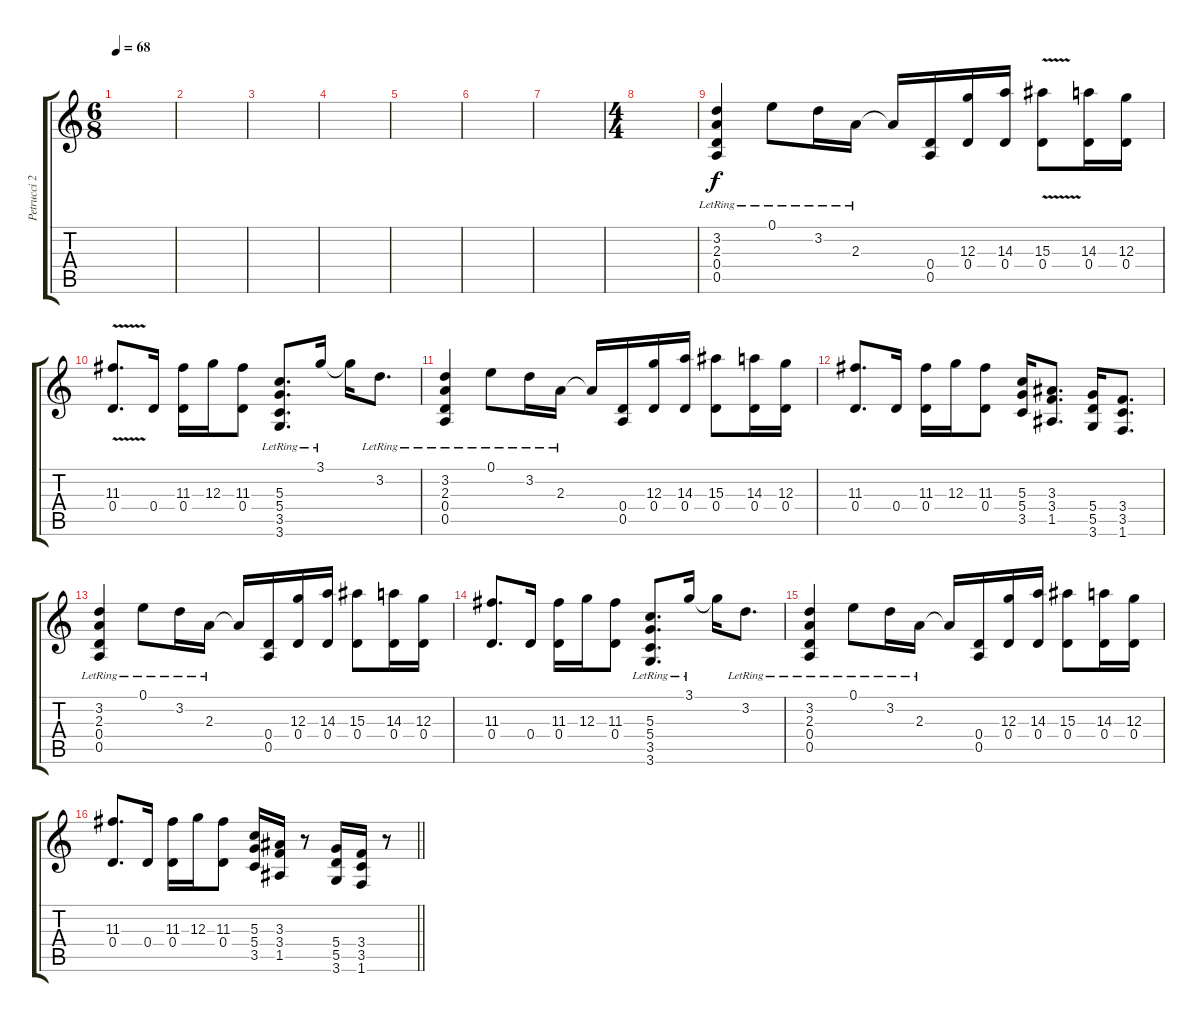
\track ("Petrucci 2" "Petrucci 2") {instrument distortionguitar}
\staff {score tabs}
\tuning (E4 B3 G3 D3 A2 E2) {hide}
\ts (6 8)
\tempo 68
\clef g2
\ks c
|
|
|
|
|
|
|
\ts (4 4)
|
(3.2 2.3 0.4{lr} 0.5).4 0.1{lr}.8 3.2{lr}.16 2.3{lr}.16 2.3{t}.16 (0.4 0.5).16 (12.3 0.4).16 (14.3 0.4).16 (15.3 0.4{v}).8 (14.3 0.4).16 (12.3 0.4).16 |
(11.3{v} 0.4).8{d} 0.4.16 (11.3 0.4).16 12.3.16 (11.3 0.4).8 (5.3 5.4 3.5{lr} 3.6).8{d} 3.1{lr}.16 3.1{t}.16 3.2{lr}.8{d} |
(3.2{lr} 2.3 0.4 0.5).4 0.1{lr}.8 3.2{lr}.16 2.3{lr}.16 2.3{t}.16 (0.4 0.5).16 (12.3 0.4).16 (14.3 0.4).16 (15.3 0.4).8 (14.3 0.4).16 (12.3 0.4).16 |
(11.3 0.4).8{d} 0.4.16 (11.3 0.4).16 12.3.16 (11.3 0.4).8 (5.3 5.4 3.5).16 (3.3 3.4 1.5).8{d} (5.4 5.5 3.6).16 (3.4 3.5 1.6).8{d} |
(3.2 2.3{lr} 0.4 0.5).4 0.1{lr}.8 3.2{lr}.16 2.3{lr}.16 2.3{t}.16 (0.4 0.5).16 (12.3 0.4).16 (14.3 0.4).16 (15.3 0.4).8 (14.3 0.4).16 (12.3 0.4).16 |
(11.3 0.4).8{d} 0.4.16 (11.3 0.4).16 12.3.16 (11.3 0.4).8 (5.3{lr} 5.4 3.5 3.6).8{d} 3.1{lr}.16 3.1{t}.16 3.2{lr}.8{d} |
(3.2{lr} 2.3 0.4 0.5).4 0.1{lr}.8 3.2{lr}.16 2.3{lr}.16 2.3{t}.16 (0.4 0.5).16 (12.3 0.4).16 (14.3 0.4).16 (15.3 0.4).8 (14.3 0.4).16 (12.3 0.4).16 |
\barLineRight lightlight
(11.3 0.4).8{d} 0.4.16 (11.3 0.4).16 12.3.16 (11.3 0.4).8 (5.3 5.4 3.5).16 (3.3 3.4 1.5).16 r.8 (5.4 5.5 3.6).16 (3.4 3.5 1.6).16 r.8
